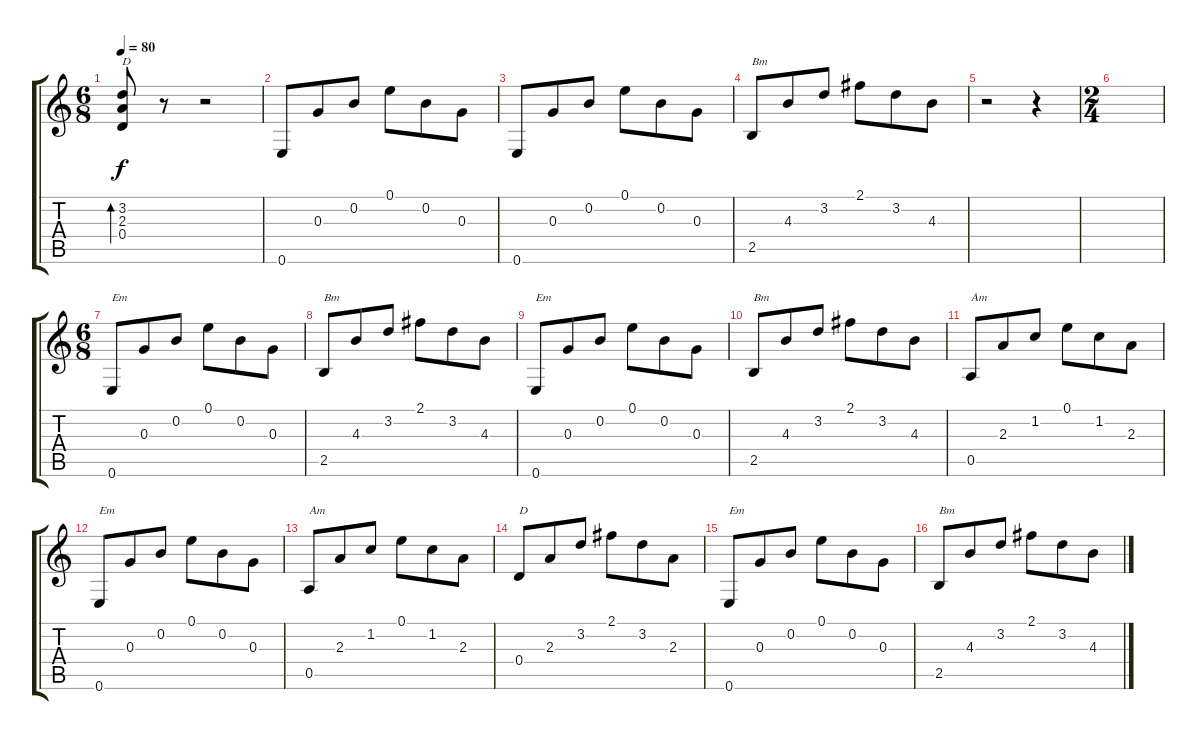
\track "" {instrument distortionguitar}
\staff {score tabs}
\tuning (E4 B3 G3 D3 A2 E2) {hide}
\ts (6 8)
\tempo 80
\clef g2
\ks c
(3.2 2.3 0.4).8{bd 240 txt "D" dy f} r.8 r.2 |
0.6.8 0.3.8 0.2.8 0.1.8 0.2.8 0.3.8 |
0.6.8 0.3.8 0.2.8 0.1.8 0.2.8 0.3.8 |
2.5.8{txt "Bm"} 4.3.8 3.2.8 2.1.8 3.2.8 4.3.8 |
r.2 r.4 |
\ts (2 4)
|
\ts (6 8)
0.6.8{txt "Em"} 0.3.8 0.2.8 0.1.8 0.2.8 0.3.8 |
2.5.8{txt "Bm"} 4.3.8 3.2.8 2.1.8 3.2.8 4.3.8 |
0.6.8{txt "Em"} 0.3.8 0.2.8 0.1.8 0.2.8 0.3.8 |
2.5.8{txt "Bm"} 4.3.8 3.2.8 2.1.8 3.2.8 4.3.8 |
0.5.8{txt "Am"} 2.3.8 1.2.8 0.1.8 1.2.8 2.3.8 |
0.6.8{txt "Em"} 0.3.8 0.2.8 0.1.8 0.2.8 0.3.8 |
0.5.8{txt "Am"} 2.3.8 1.2.8 0.1.8 1.2.8 2.3.8 |
0.4.8{txt "D"} 2.3.8 3.2.8 2.1.8 3.2.8 2.3.8 |
0.6.8{txt "Em"} 0.3.8 0.2.8 0.1.8 0.2.8 0.3.8 |
2.5.8{txt "Bm"} 4.3.8 3.2.8 2.1.8 3.2.8 4.3.8
